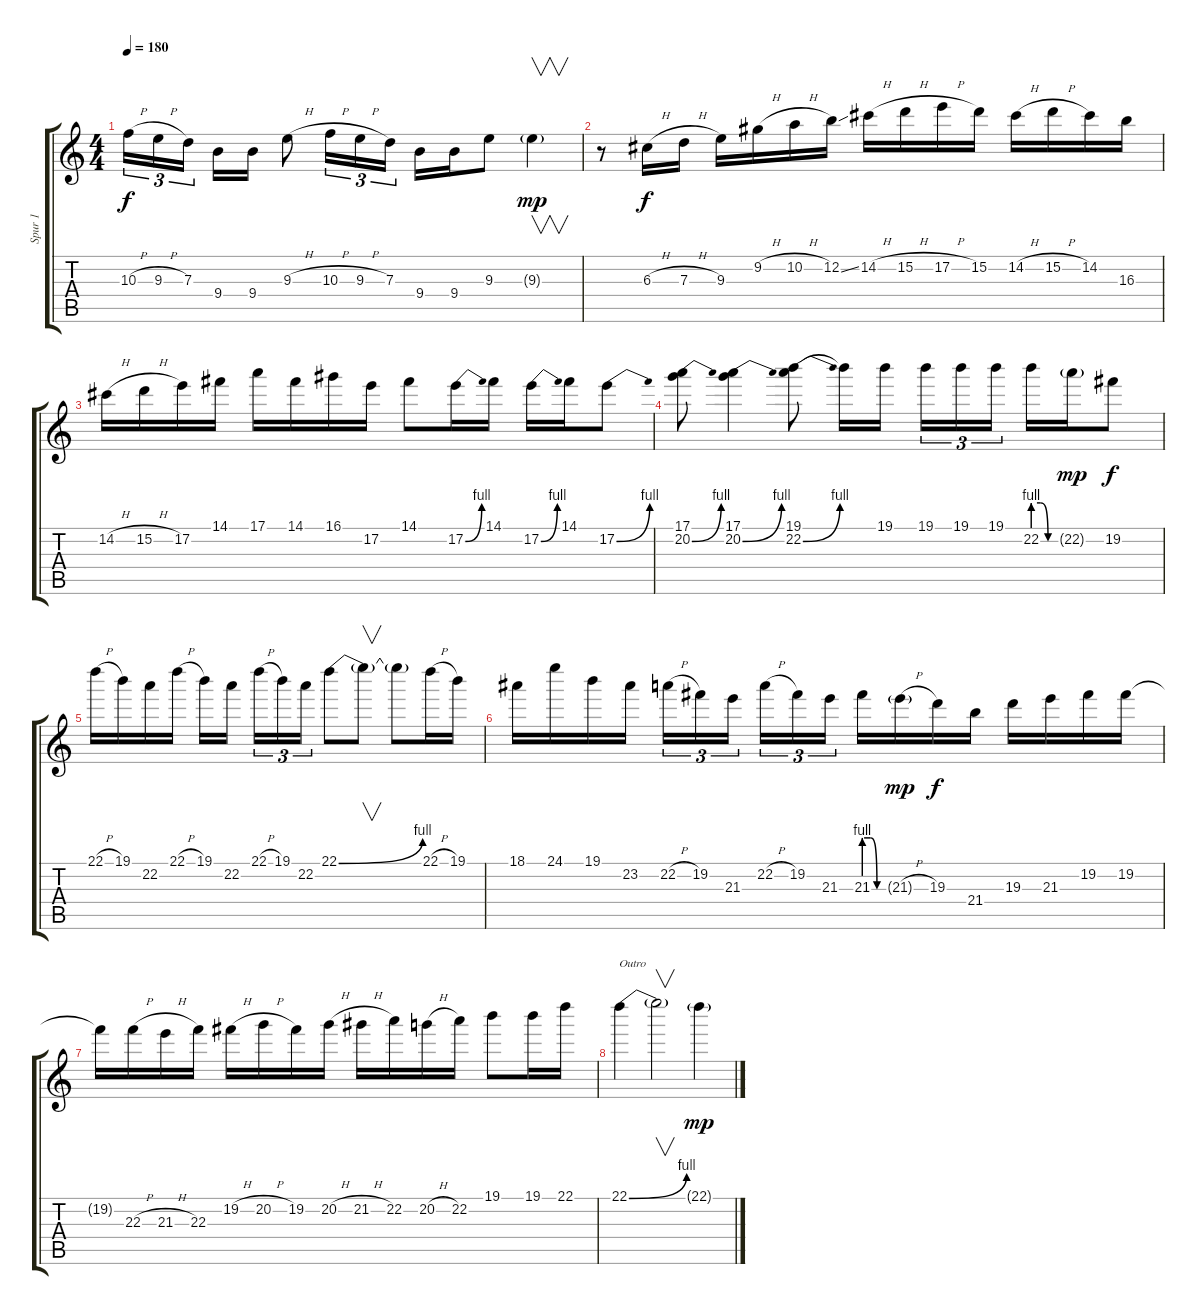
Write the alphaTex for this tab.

\track ("Spur 1" "Spur 1") {instrument distortionguitar}
\staff {score tabs}
\tuning (E4 B3 G3 D3 A2 E2) {hide}
\ts (4 4)
\tempo 180
\clef g2
\ks c
10.3{h}.16{tu (3 2) dy f} 9.3{h}.16{tu (3 2)} 7.3.16{tu (3 2)} 9.4.16 9.4.16 9.3{h}.8 10.3{h}.16{tu (3 2)} 9.3{h}.16{tu (3 2)} 7.3.16{tu (3 2)} 9.4.16 9.4.16 9.3.8 9.3{g}.4{v dy mp} |
r.8 6.3{h}.16{dy f} 7.3{h}.16 9.3.16 9.2{h}.16 10.2{h}.16 12.2{ss}.16 14.2{h}.16 15.2{h}.16 17.2{h}.16 15.2.16 14.2{h}.16 15.2{h}.16 14.2.16 16.3.16 |
14.2{h}.16 15.2{h}.16 17.2.16 14.1.16 17.1.16 14.1.16 16.1.16 17.2.16 14.1.8 17.2{be (bend 0 0 60 4)}.16 14.1.16 17.2{be (bend 0 0 60 4)}.16 14.1.16 17.2{be (bend 0 0 60 4)}.8 |
(17.1 20.2{be (bend 0 0 60 4)}).8 (17.1 20.2{be (bend 0 0 60 4)}).4 (19.1 22.2{be (bend 0 0 60 4)}).8 19.1{t}.16 19.1.16 19.1.16{tu (3 2)} 19.1.16{tu (3 2)} 19.1.16{tu (3 2)} 22.2{be (custom 0 4 20 4 40 0 60 0)}.16 22.2{g}.16{dy mp} 19.2.8{dy f} |
22.1{h}.16 19.1.16 22.2.16 22.1{h}.16 19.1.16 22.2.16 22.1{h}.16{tu (3 2)} 19.1.16{tu (3 2)} 22.2.16{tu (3 2)} 22.1{be (bend 0 0 60 4)}.8 22.1{t}.8{v} 22.1{t}.8 22.1{h}.16 19.1.16 |
18.1.16 24.1.16 19.1.16 23.2.16 22.2{h}.16{tu (3 2)} 19.2.16{tu (3 2)} 21.3.16{tu (3 2)} 22.2{h}.16{tu (3 2)} 19.2.16{tu (3 2)} 21.3.16{tu (3 2)} 21.3{be (custom 0 4 20 4 40 0 60 0)}.16 21.3{h g}.16{dy mp} 19.3.16{dy f} 21.4.16 19.3.16 21.3.16 19.2.16 19.2.16 |
19.2{t}.16 22.3{h}.16 21.3{h}.16 22.3.16 19.2{h}.16 20.2{h}.16 19.2.16 20.2{h}.16 21.2{h}.16 22.2.16 20.2{h}.16 22.2.16 19.1.8 19.1.16 22.1.16 |
22.1{be (bend 0 0 60 4)}.4{txt "Outro"} 22.1{t}.2{v} 22.1{g}.4{dy mp}
